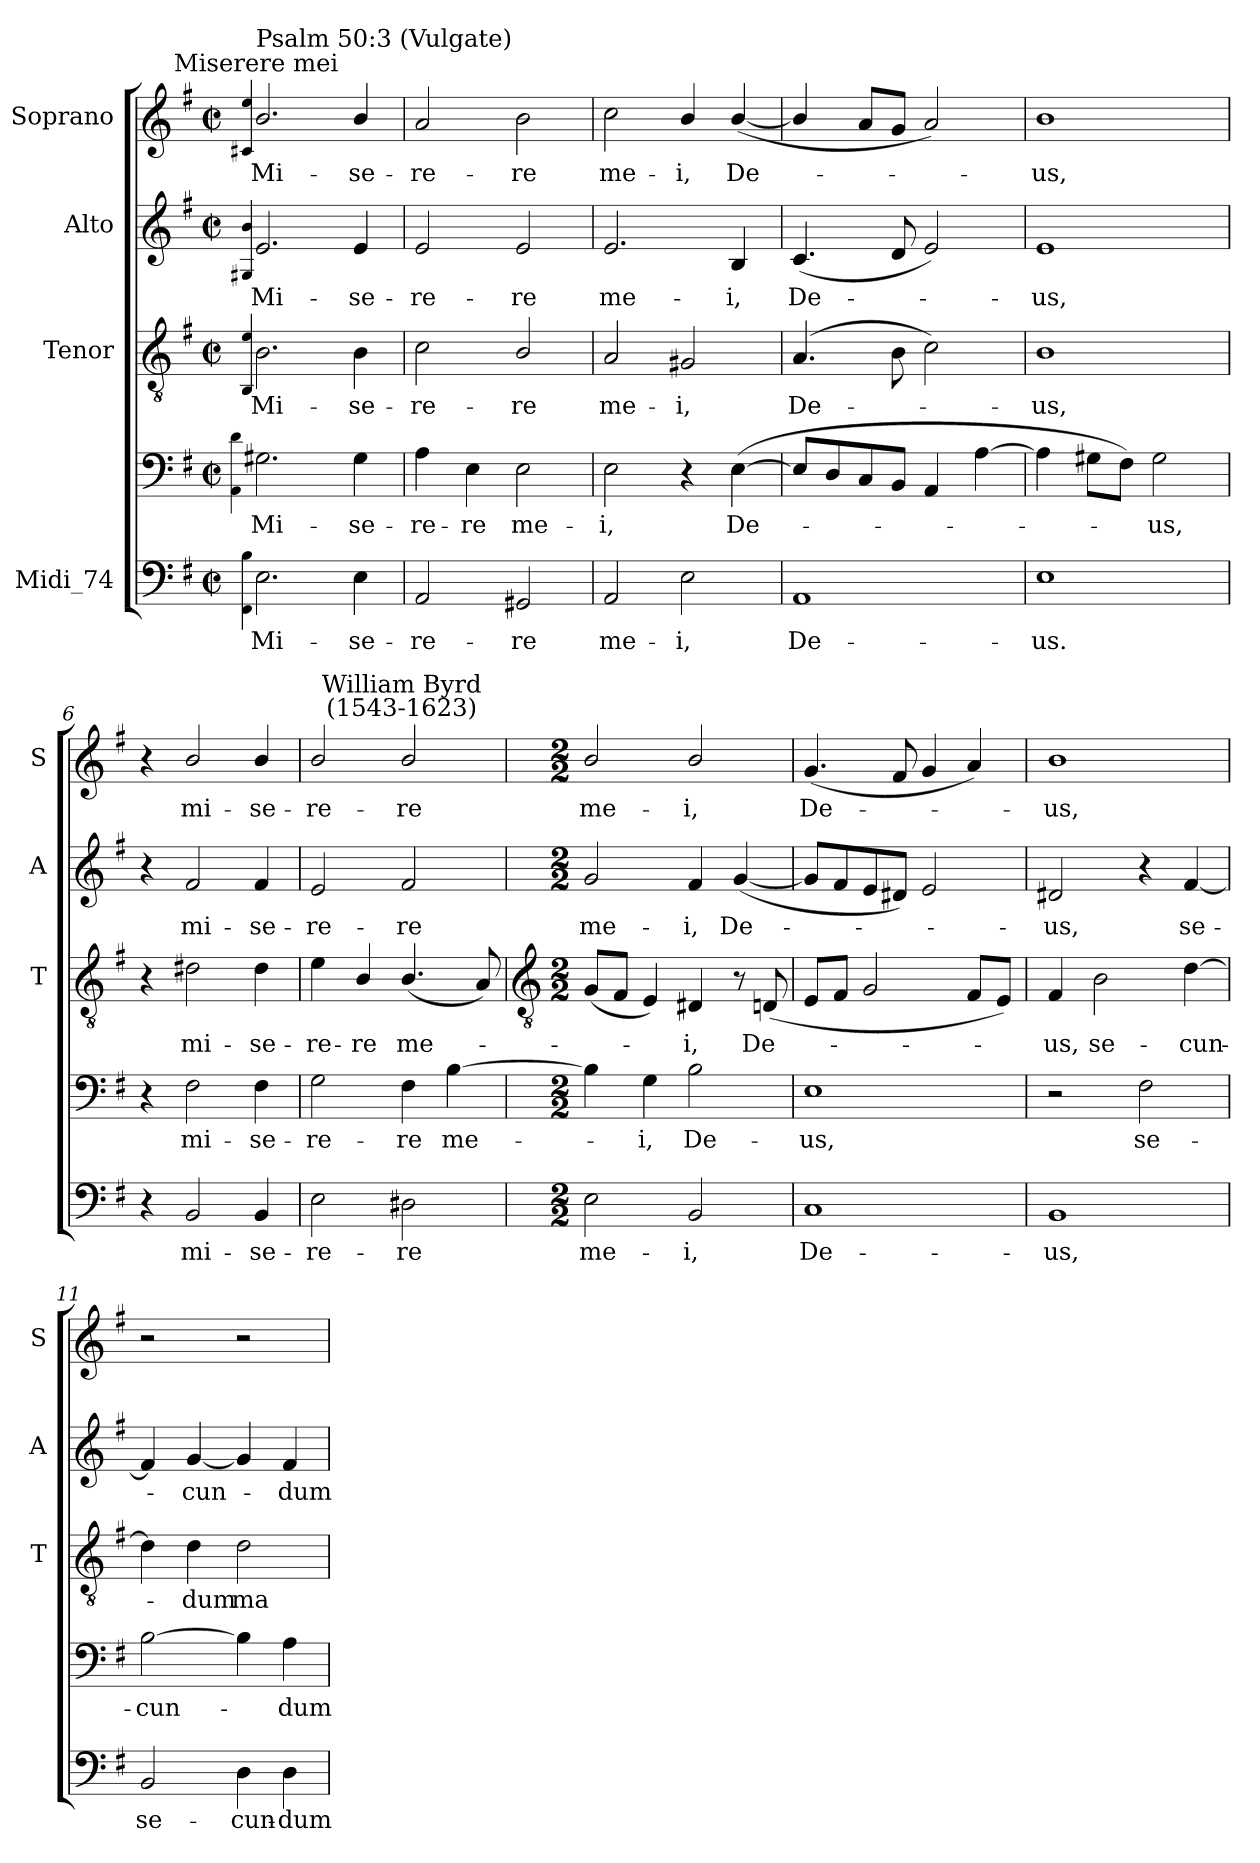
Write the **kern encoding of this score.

**kern	**text	**kern	**text	**kern	**text	**kern	**text	**kern	**text
*part4	*part4	*part4	*part4	*part3	*part3	*part2	*part2	*part1	*part1
*staff5	*staff5	*staff4	*staff4	*staff3	*staff3	*staff2	*staff2	*staff1	*staff1
*I"Midi_74	*	*	*	*I"Tenor	*	*I"Alto	*	*I"Soprano	*
*	*	*	*	*I'T	*	*I'A	*	*I'S	*
*clefF4	*	*clefF4	*	*clefGv2	*	*clefG2	*	*clefG2	*
*k[f#]	*	*k[f#]	*	*k[f#]	*	*k[f#]	*	*k[f#]	*
*G:	*	*G:	*	*G:	*	*G:	*	*G:	*
*M2/2	*	*M2/2	*	*M2/2	*	*M2/2	*	*M2/2	*
*met(c|)	*	*met(c|)	*	*met(c|)	*	*met(c|)	*	*met(c|)	*
=1	=1	=1	=1	=1	=1	=1	=1	=1	=1
4qqFF# 4qqB	.	4qqAA 4qqd	.	4qqBB 4qqe	.	4qqG#X 4qqb	.	4qqc#X 4qqee	.
!	!	!	!	!	!	!	!	!LO:TX:a:cj:t=Miserere mei	!
!	!	!	!	!	!	!	!	!LO:TX:a:t=Psalm 50&colon;3 (Vulgate)	!
!	!LO:LY:b	!	!LO:LY:b	!	!LO:LY:b	!	!LO:LY:b	!	!LO:LY:b
2.E	-Mi-	2.G#X	Mi-	2.B	Mi-	2.e	Mi-	2.b/	Mi-
!	!LO:LY:b	!	!LO:LY:b	!	!LO:LY:b	!	!LO:LY:b	!	!LO:LY:b
4E	-se-	4G#	-se-	4B	-se-	4e	-se-	4b/	-se-
=2	=2	=2	=2	=2	=2	=2	=2	=2	=2
!	!LO:LY:b	!	!LO:LY:b	!	!LO:LY:b	!	!LO:LY:b	!	!LO:LY:b
2AA	-re-	4A	-re-	2c	-re-	2e	-re-	2a	-re-
!	!	!	!LO:LY:b	!	!	!	!	!	!
.	.	4E	-re	.	.	.	.	.	.
!	!LO:LY:b	!	!LO:LY:b	!	!LO:LY:b	!	!LO:LY:b	!	!LO:LY:b
2GG#X	-re	2E	me-	2B/	-re	2e	-re	2b	-re
=3	=3	=3	=3	=3	=3	=3	=3	=3	=3
!	!LO:LY:b	!	!LO:LY:b	!	!LO:LY:b	!	!LO:LY:b	!	!LO:LY:b
2AA	me-	2E	i,	2A	me-	2.e	me-	2cc	me-
!	!LO:LY:b	!	!	!	!LO:LY:b	!	!	!	!LO:LY:b
2E	-i,	4r	.	2G#X	-i,	.	.	4b/	-i,
!	!	!	!LO:LY:b	!	!	!	!LO:LY:b	!	!LO:LY:b
.	.	(>[4E	De-	.	.	4B	-i,	(<[4b/	De-
=4	=4	=4	=4	=4	=4	=4	=4	=4	=4
!	!LO:LY:b	!	!	!	!LO:LY:b	!	!LO:LY:b	!	!
1AA	De-	8EL]	.	(>4.A	De-	(<4.c	De-	4b/]	.
.	.	8D	.	.	.	.	.	.	.
.	.	8C	.	.	.	.	.	8aL	.
.	.	8BBJ	.	8B	.	8d	.	8gJ	.
.	.	4AA	.	2c)	.	2e)	.	2a)	.
.	.	[4A	.	.	.	.	.	.	.
=5	=5	=5	=5	=5	=5	=5	=5	=5	=5
!	!LO:LY:b	!	!	!	!LO:LY:b	!	!LO:LY:b	!	!LO:LY:b
1E	us.	4A]	.	1B	us,	1e	us,	1b	us,
.	.	8G#XL	.	.	.	.	.	.	.
.	.	8F#J)	.	.	.	.	.	.	.
!	!	!	!LO:LY:b	!	!	!	!	!	!
.	.	2G#	-us,	.	.	.	.	.	.
=6	=6	=6	=6	=6	=6	=6	=6	=6	=6
4r	.	4r	.	4r	.	4r	.	4r	.
!	!LO:LY:b	!	!LO:LY:b	!	!LO:LY:b	!	!LO:LY:b	!	!LO:LY:b
2BB	-mi-	2F#	mi-	2d#X	mi-	2f#	mi-	2b/	mi-
!	!LO:LY:b	!	!LO:LY:b	!	!LO:LY:b	!	!LO:LY:b	!	!LO:LY:b
4BB	-se-	4F#	-se-	4d#	-se-	4f#	-se-	4b/	-se-
=7	=7	=7	=7	=7	=7	=7	=7	=7	=7
!	!LO:LY:b	!	!LO:LY:b	!	!LO:LY:b	!	!LO:LY:b	!	!LO:LY:b
2E	re-	2G	-re-	4e	-re-	2e	-re-	2b/	-re-
!	!	!	!	!	!LO:LY:b	!	!	!	!
.	.	.	.	4B/	-re	.	.	.	.
!	!	!	!	!	!	!	!	!LO:TX:a:cj:t=William Byrd\n(1543-1623)	!
!	!LO:LY:b	!	!LO:LY:b	!	!LO:LY:b	!	!LO:LY:b	!	!LO:LY:b
2D#X	-re	4F#	-re	(<4.B/	me-	2f#	-re	2b/	-re
!	!	!	!LO:LY:b	!	!	!	!	!	!
.	.	[4B	me-	.	.	.	.	.	.
.	.	.	.	8A)	.	.	.	.	.
!!LO:LB:g=z
=8	=8	=8	=8	=8	=8	=8	=8	=8	=8
*	*	*	*	*clefGv2	*	*	*	*	*
*M2/2	*	*M2/2	*	*M2/2	*	*M2/2	*	*M2/2	*
!	!LO:LY:b	!	!	!	!	!	!LO:LY:b	!	!LO:LY:b
2E	-me-	4B]	.	(<8GL	.	2g	me-	2b/	me-
.	.	.	.	8F#J	.	.	.	.	.
!	!	!	!LO:LY:b	!	!	!	!	!	!
.	.	4G	i,	4E)	.	.	.	.	.
!	!LO:LY:b	!	!LO:LY:b	!	!LO:LY:b	!	!LO:LY:b	!	!LO:LY:b
2BB	-i,	2B	De-	4D#X	i,	4f#	-i,	2b/	-i,
!	!	!	!	!	!	!	!LO:LY:b	!	!
.	.	.	.	8r	.	(<[4g	De-	.	.
!	!	!	!	!	!LO:LY:b	!	!	!	!
.	.	.	.	(<8Dn	De-	.	.	.	.
=9	=9	=9	=9	=9	=9	=9	=9	=9	=9
!	!LO:LY:b	!	!LO:LY:b	!	!	!	!	!	!LO:LY:b
1C	De-	1E	us,	8EL	.	8gL]	.	(<4.g	De-
.	.	.	.	8F#J	.	8f#	.	.	.
.	.	.	.	2G	.	8e	.	.	.
.	.	.	.	.	.	8d#XJ)	.	8f#	.
.	.	.	.	.	.	2e	.	4g	.
.	.	.	.	8F#L	.	.	.	4a)	.
.	.	.	.	8EJ)	.	.	.	.	.
=10	=10	=10	=10	=10	=10	=10	=10	=10	=10
!	!LO:LY:b	!	!	!	!LO:LY:b	!	!LO:LY:b	!	!LO:LY:b
1BB	-us,	2r	.	4F#	us,	2d#X	us,	1b	us,
!	!	!	!	!	!LO:LY:b	!	!	!	!
.	.	.	.	2B	se-	.	.	.	.
!	!	!	!LO:LY:b	!	!	!	!	!	!
.	.	2F#	-se-	.	.	4r	.	.	.
!	!	!	!	!	!LO:LY:b	!	!LO:LY:b	!	!
.	.	.	.	[4d	-cun-	[4f#	se-	.	.
=11	=11	=11	=11	=11	=11	=11	=11	=11	=11
!	!LO:LY:b	!	!LO:LY:b	!	!	!	!	!	!
2BB	se-	[2B	cun-	4d]	.	4f#]	.	2r	.
!	!	!	!	!	!LO:LY:b	!	!LO:LY:b	!	!
.	.	.	.	4d	dum	[4g	cun-	.	.
!	!LO:LY:b	!	!	!	!LO:LY:b	!	!	!	!
4D	-cun-	4B]	.	2d	ma-	4g]	.	2r	.
!	!LO:LY:b	!	!LO:LY:b	!	!	!	!LO:LY:b	!	!
4D	-dum	4A	dum	.	.	4f#	dum	.	.
=	=	=	=	=	=	=	=	=	=
*-	*-	*-	*-	*-	*-	*-	*-	*-	*-
